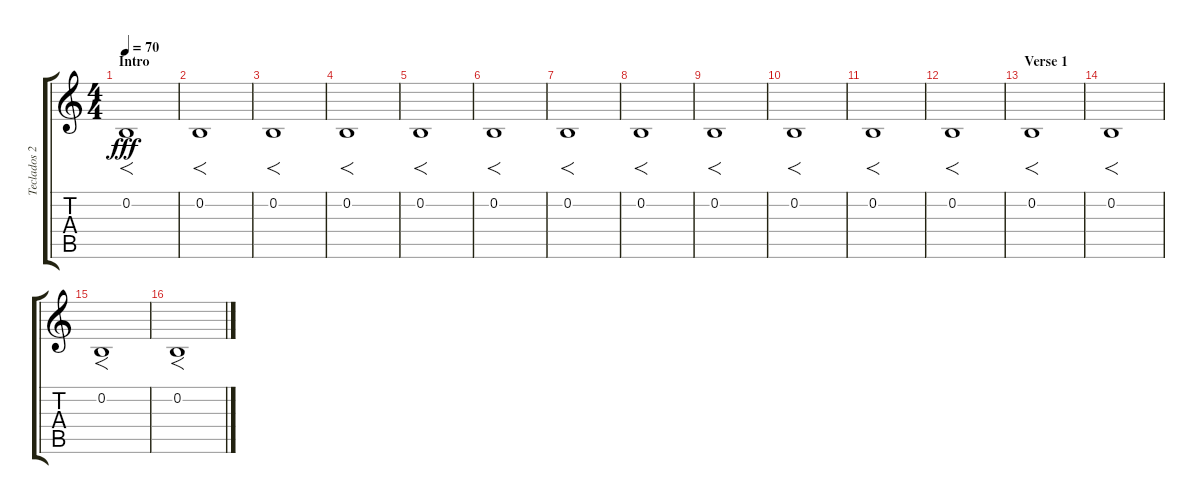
\track ("Teclados 2" "Teclados 2") {instrument pad6metallic}
\staff {score tabs}
\tuning (E4 B3 G3 D3 A2 E2) {hide}
\ts (4 4)
\section ("" "Intro")
\tempo 70
\clef g2
\ks c
0.2.1{f dy fff instrument pad6metallic} |
0.2.1{f} |
0.2.1{f} |
0.2.1{f} |
0.2.1{f} |
0.2.1{f} |
0.2.1{f} |
0.2.1{f} |
0.2.1{f} |
0.2.1{f} |
0.2.1{f} |
0.2.1{f} |
\section ("" "Verse 1")
0.2.1{f} |
0.2.1{f} |
0.2.1{f} |
0.2.1{f}
